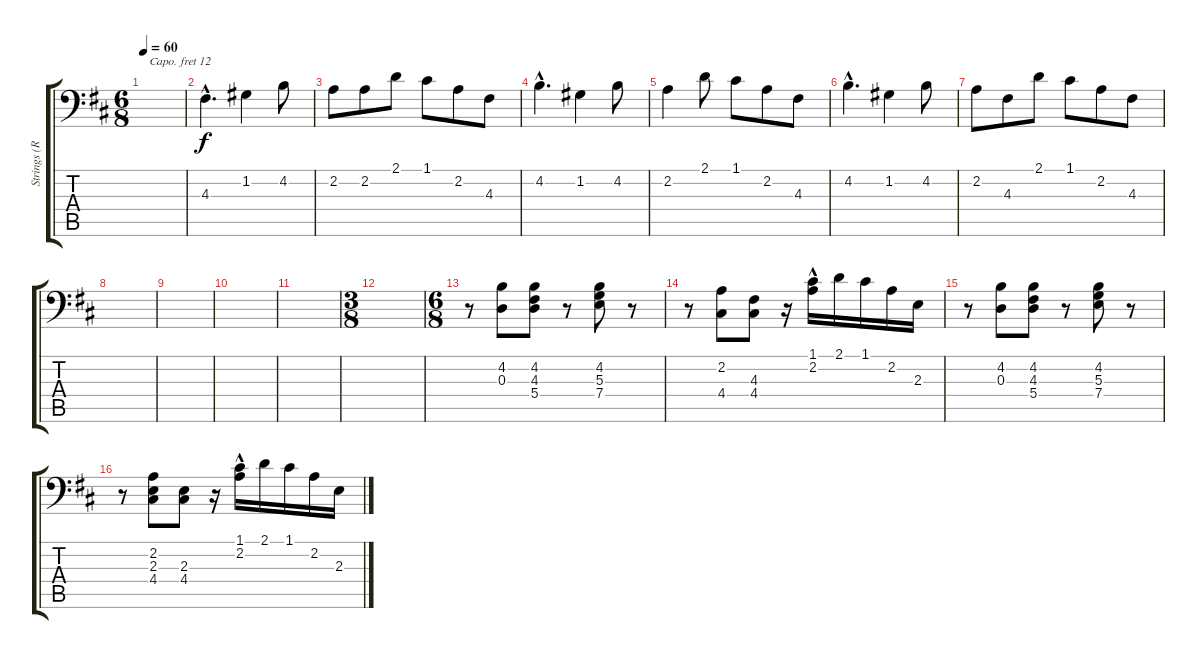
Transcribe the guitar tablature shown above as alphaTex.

\track ("Strings (Right Hand)" "Strings (R") {instrument synthstrings1}
\staff {score tabs}
\capo 12
\tuning (C3 G2 D2 A1 E1 B0) {hide}
\ts (6 8)
\tempo 60
\clef f4
\ks bminor
|
4.3{hac}.4{d} 1.2.4 4.2.8 |
2.2.8 2.2.8 2.1.8 1.1.8 2.2.8 4.3.8 |
4.2{hac}.4{d} 1.2.4 4.2.8 |
2.2.4 2.1.8 1.1.8 2.2.8 4.3.8 |
4.2{hac}.4{d} 1.2.4 4.2.8 |
2.2.8 4.3.8 2.1.8 1.1.8 2.2.8 4.3.8 |
|
|
|
|
\ts (3 8)
|
\ts (6 8)
r.8 (4.2 0.3).8 (4.2 4.3 5.4).8 r.8 (4.2 5.3 7.4).8 r.8 |
r.8 (2.2 4.4).8 (4.3 4.4).8 r.16 (1.1 2.2{hac}).16 2.1.16 1.1.16 2.2.16 2.3.16 |
r.8 (4.2 0.3).8 (4.2 4.3 5.4).8 r.8 (4.2 5.3 7.4).8 r.8 |
r.8 (2.2 2.3 4.4).8 (2.3 4.4).8 r.16 (1.1 2.2{hac}).16 2.1.16 1.1.16 2.2.16 2.3.16
